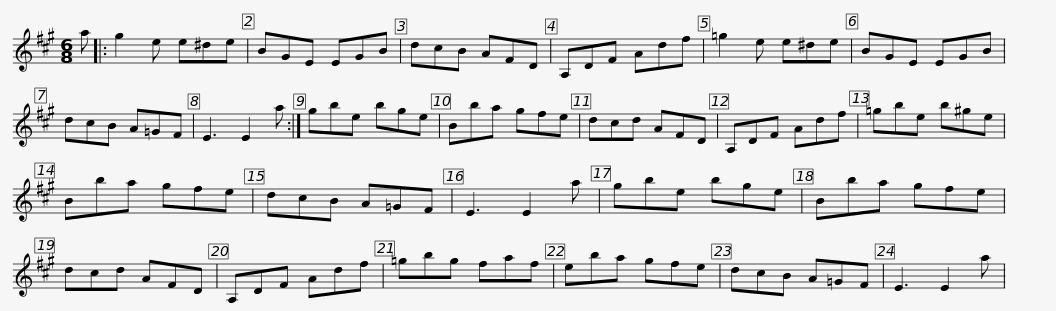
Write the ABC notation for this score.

X:1
L:1/8
M:6/8
I:linebreak $
K:A
V:1 treble
V:1
 a |: g2 e e^de | BGE EGB | dcB AFD | A,DF Adf | %5
 =g2 e e^de | BGE EGB |$ dcB A=GF | E3 E2 a :| gbe bge | %10
 Bba gfe | dcd AFD | A,DF Adf | =gbe b^ge |$ Bba gfe | %15
 dcB A=GF | E3 E2 a | gbe bge | Bba gfe | dcd AFD | %20
 A,DF Adf |$ =gbg faf | eba gfe | dcB A=GF | E3 E2 a | %25
